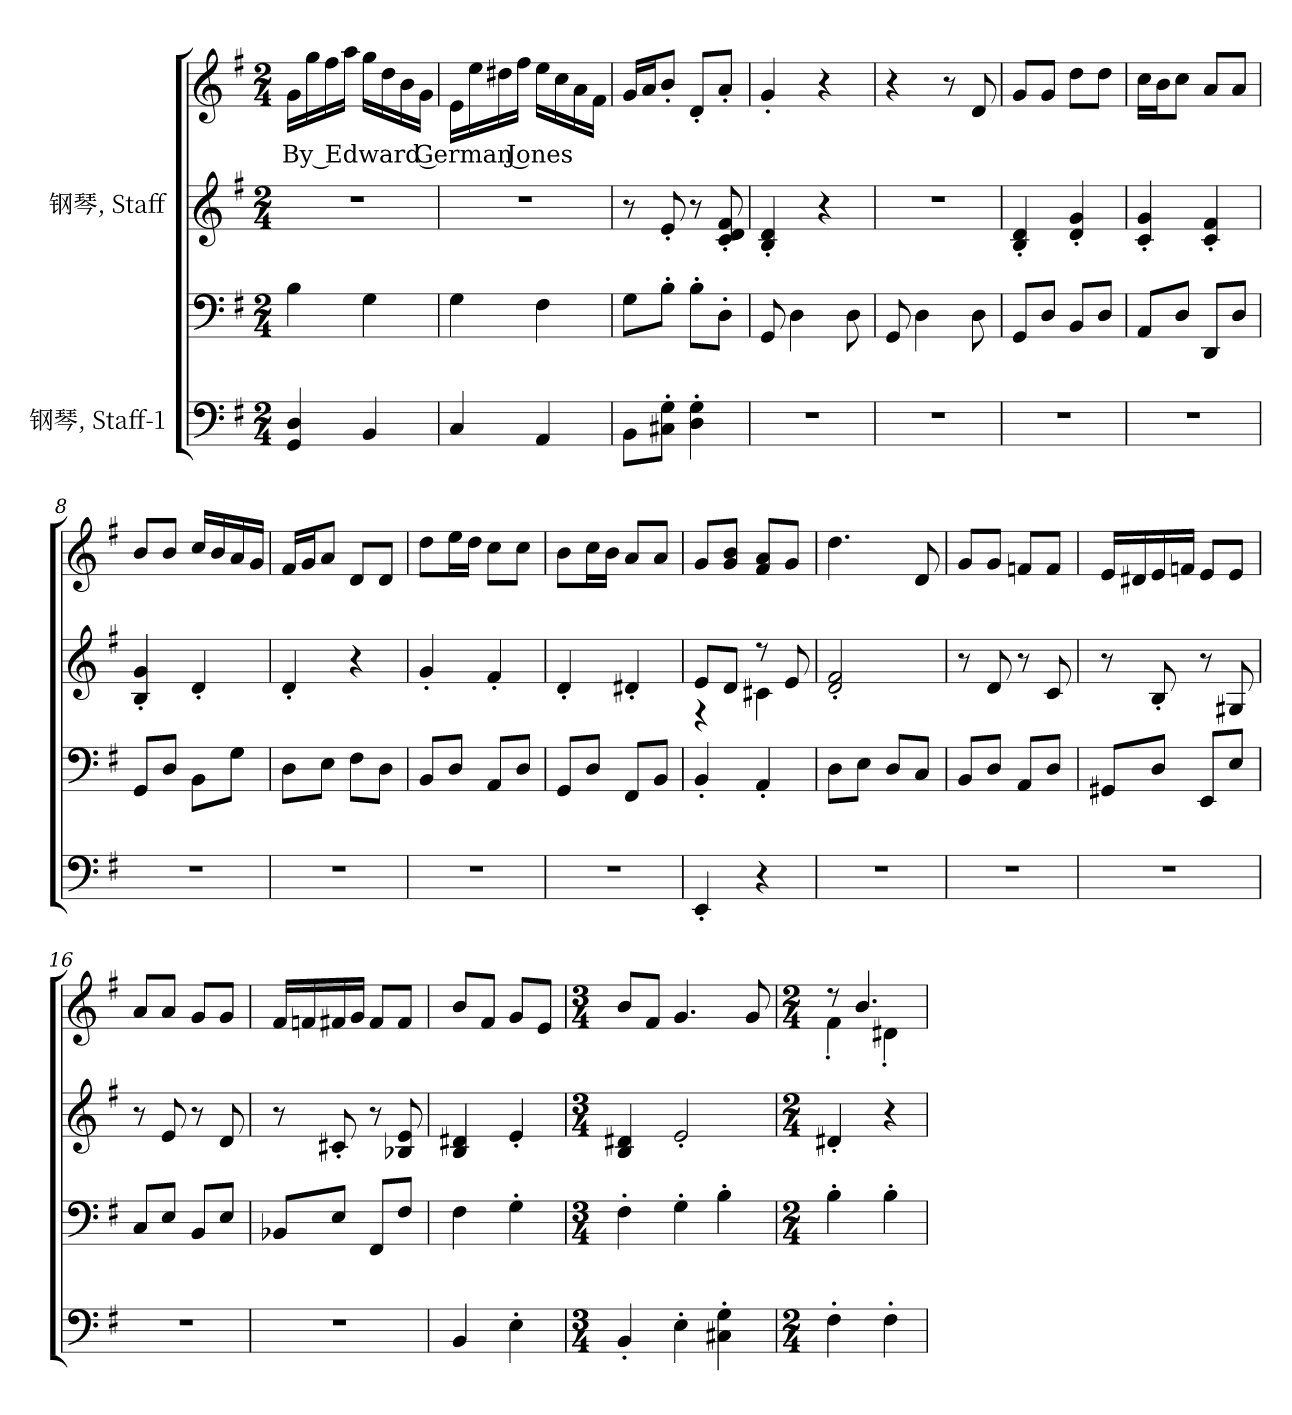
**kern	**kern	**kern	**kern	**text
*part2	*part2	*part1	*part1	*part1
*staff4	*staff3	*staff2	*staff1	*staff1
*I"钢琴, Staff-1	*	*I"钢琴, Staff	*	*
*clefF4	*clefF4	*clefG2	*clefG2	*
*k[f#]	*k[f#]	*k[f#]	*k[f#]	*
*M2/4	*M2/4	*M2/4	*M2/4	*
*MM130	*MM130	*MM130	*MM130	*
=1	=1	=1	=1	=1
4GG/ 4D/	4B\	2r	16g\LL	By Edward German Jones
.	.	.	16gg\	.
.	.	.	16ff#\	.
.	.	.	16aa\JJ	.
4BB/	4G\	.	16gg\LL	.
.	.	.	16dd\	.
.	.	.	16b\	.
.	.	.	16g\JJ	.
=2	=2	=2	=2	=2
4C/	4G\	2r	16e\LL	.
.	.	.	16ee\	.
.	.	.	16dd#X\	.
.	.	.	16ff#\JJ	.
4AA/	4F#\	.	16ee\LL	.
.	.	.	16cc\	.
.	.	.	16a\	.
.	.	.	16f#\JJ	.
=3	=3	=3	=3	=3
8BB\L	8G\L	8r	16g/LL	.
.	.	.	16a/J	.
8C#X\' 8G\'J	8B'\J	8e'/	8b'/J	.
4D\' 4G\'	8B'\L	8r	8d'/L	.
.	8D'\J	8c/' 8d/' 8f#/'	8a'/J	.
!!LO:LB:g=z
=4	=4	=4	=4	=4
2r	8GG/	4B/' 4d/'	4g'/	.
.	4D\	.	.	.
.	.	4r	4r	.
.	8D\	.	.	.
=5	=5	=5	=5	=5
2r	8GG/	2r	4r	.
.	4D\	.	.	.
.	.	.	8r	.
.	8D\	.	8d/	.
=6	=6	=6	=6	=6
2r	8GG/L	4B/' 4d/'	8g/L	.
.	8D/J	.	8g/J	.
.	8BB/L	4d/' 4g/'	8dd\L	.
.	8D/J	.	8dd\J	.
=7	=7	=7	=7	=7
2r	8AA/L	4c/' 4g/'	16cc\LL	.
.	.	.	16b\J	.
.	8D/J	.	8cc\J	.
.	8DD/L	4c/' 4f#/'	8a/L	.
.	8D/J	.	8a/J	.
=8	=8	=8	=8	=8
2r	8GG/L	4B/' 4g/'	8b/L	.
.	8D/J	.	8b/J	.
.	8BB\L	4d'/	16cc/LL	.
.	.	.	16b/	.
.	8G\J	.	16a/	.
.	.	.	16g/JJ	.
=9	=9	=9	=9	=9
2r	8D\L	4d'/	16f#/LL	.
.	.	.	16g/J	.
.	8E\J	.	8a/J	.
.	8F#\L	4r	8d/L	.
.	8D\J	.	8d/J	.
=10	=10	=10	=10	=10
2r	8BB/L	4g'/	8dd\L	.
.	8D/J	.	16ee\L	.
.	.	.	16dd\JJ	.
.	8AA/L	4f#'/	8cc\L	.
.	8D/J	.	8cc\J	.
!!LO:LB:g=z
=11	=11	=11	=11	=11
2r	8GG/L	4d'/	8b\L	.
.	8D/J	.	16cc\L	.
.	.	.	16b\JJ	.
.	8FF#/L	4d#X'/	8a/L	.
.	8BB/J	.	8a/J	.
=12	=12	=12	=12	=12
*	*	*^	*	*
4EE'/	4BB'/	8e/L	4r	8g/L	.
.	.	8d/J	.	8g/ 8b/J	.
4r	4AA'/	8r	4c#X\	8f#/ 8a/L	.
.	.	8e/	.	8g/J	.
*	*	*v	*v	*	*
=13	=13	=13	=13	=13
2r	8D\L	2d/' 2f#/'	4.dd\	.
.	8E\J	.	.	.
.	8D/L	.	.	.
.	8C/J	.	8d/	.
=14	=14	=14	=14	=14
2r	8BB/L	8r	8g/L	.
.	8D/J	8d/	8g/J	.
.	8AA/L	8r	8fn/L	.
.	8D/J	8c/	8f/J	.
=15	=15	=15	=15	=15
2r	8GG#X/L	8r	16e/LL	.
.	.	.	16d#X/	.
.	8D/J	8B'/	16e/	.
.	.	.	16fn/JJ	.
.	8EE/L	8r	8e/L	.
.	8E/J	8G#X/	8e/J	.
=16	=16	=16	=16	=16
2r	8C/L	8r	8a/L	.
.	8E/J	8e/	8a/J	.
.	8BB/L	8r	8g/L	.
.	8E/J	8d/	8g/J	.
!!LO:PB:g=z
=17	=17	=17	=17	=17
2r	8BB-X/L	8r	16f#/LL	.
.	.	.	16fn/	.
.	8E/J	8c#X'/	16f#X/	.
.	.	.	16g/JJ	.
.	8FF#/L	8r	8f#/L	.
.	8F#/J	8B-X/ 8e/	8f#/J	.
=18	=18	=18	=18	=18
4BB/	4F#\	4B/ 4d#X/	8b/L	.
.	.	.	8f#/J	.
4E'\	4G'\	4e'/	8g/L	.
.	.	.	8e/J	.
=19	=19	=19	=19	=19
*M3/4	*M3/4	*M3/4	*M3/4	*
4BB'/	4F#'\	4B/ 4d#X/	8b/L	.
.	.	.	8f#/J	.
4E'\	4G'\	2e'/	4.g/	.
4C#X\' 4G\'	4B'\	.	.	.
.	.	.	8g/	.
=20	=20	=20	=20	=20
*M2/4	*M2/4	*M2/4	*M2/4	*
*	*	*	*^	*
4F#'\	4B'\	4d#X'/	8r	4f#'\	.
.	.	.	4.b/	.	.
4F#'\	4B'\	4r	.	4d#X'\	.
*	*	*	*v	*v	*
=	=	=	=	=
*-	*-	*-	*-	*-
